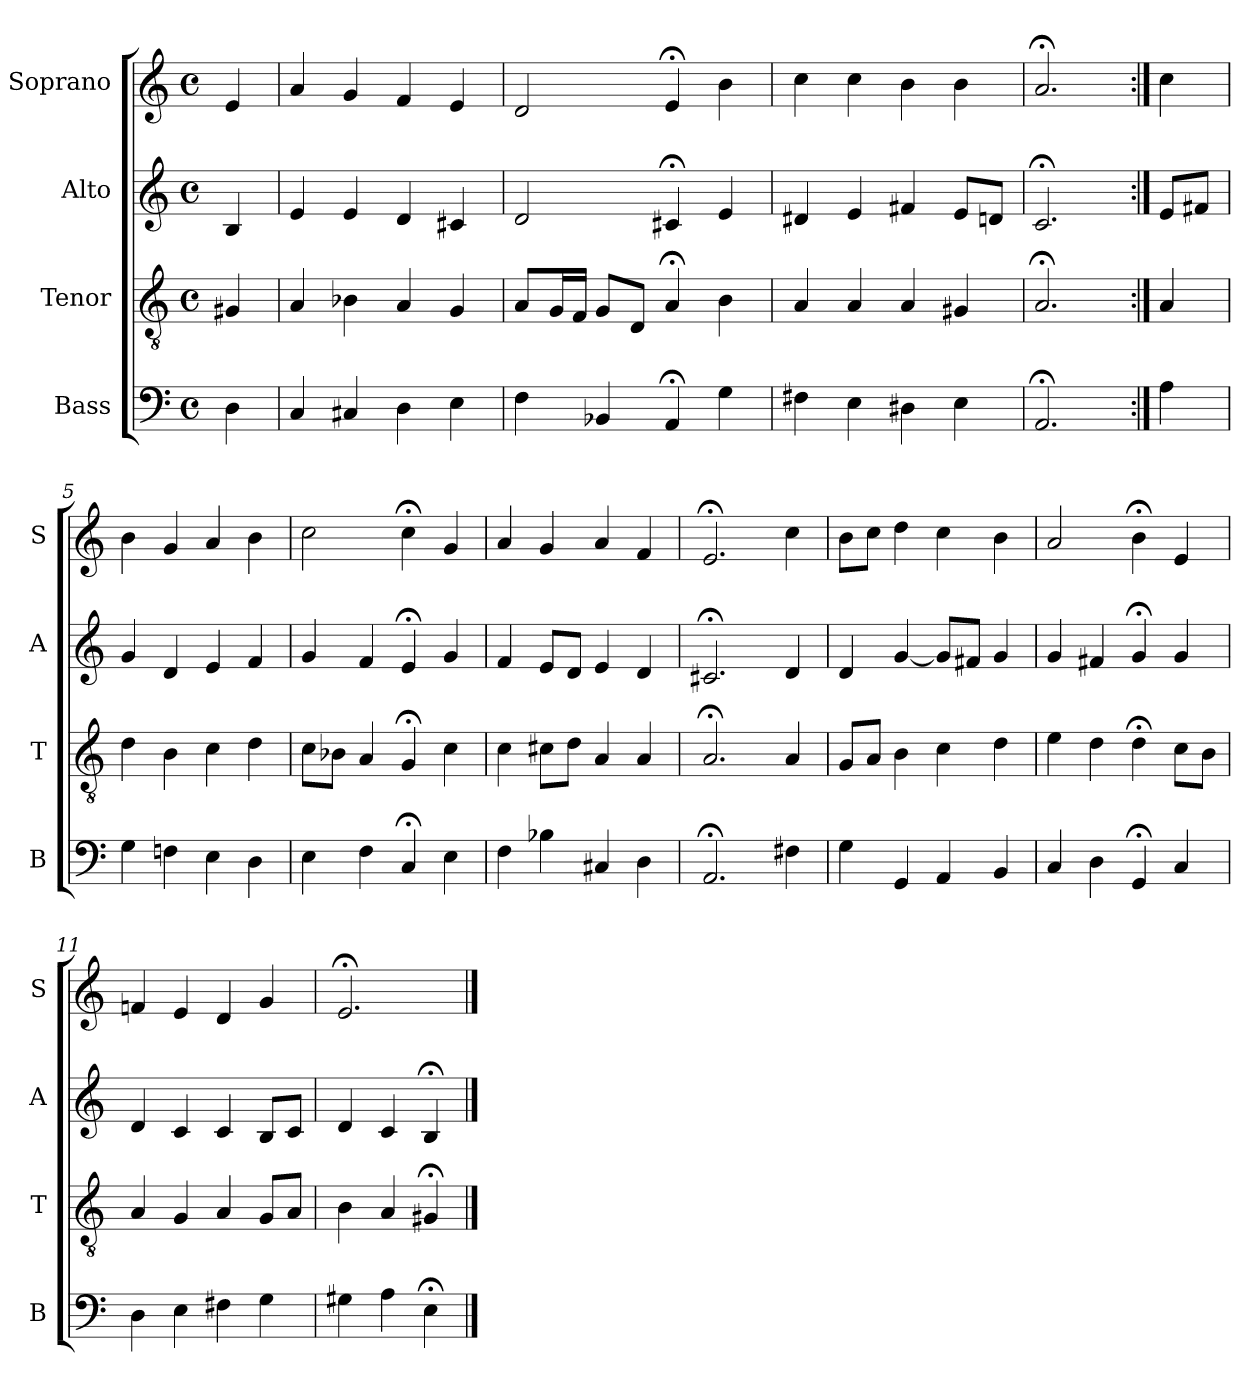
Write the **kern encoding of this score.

**kern	**kern	**kern	**kern
*part4	*part3	*part2	*part1
*staff4	*staff3	*staff2	*staff1
*I"Bass	*I"Tenor	*I"Alto	*I"Soprano
*I'B	*I'T	*I'A	*I'S
*clefF4	*clefGv2	*clefG2	*clefG2
*k[]	*k[]	*k[]	*k[]
*a:	*a:	*a:	*a:
*M4/4	*M4/4	*M4/4	*M4/4
*met(c)	*met(c)	*met(c)	*met(c)
*MM100	*MM100	*MM100	*MM100
=	=	=	=
4Di	4G#Xi	4Bi	4ei
=1	=1	=1	=1
4C	4A	4e	4a
4C#X	4B-X	4e	4g
4D	4A	4d	4f
4E	4G	4c#X	4e
=2	=2	=2	=2
4F	8AL	2d	2d
.	16GL	.	.
.	16FJJ	.	.
4BB-X	8GL	.	.
.	8DJ	.	.
4AA;<	4A;<	4c#X;<	4e;<
4G	4B	4e	4b
=3	=3	=3	=3
4F#X	4A	4d#X	4cc
4E	4A	4e	4cc
4D#X	4A	4f#X	4b
4E	4G#X	8eL	4b
.	.	8dnJ	.
=4	=4	=4	=4
2.AA;<	2.A;<	2.c;<	2.a;<
=:|!	=:|!	=:|!	=:|!
4A	4A	8eL	4cc
.	.	8f#XJ	.
=5	=5	=5	=5
4G	4d	4g	4b
4Fni	4Bi	4di	4gi
4E	4c	4e	4a
4D	4d	4f	4b
=6	=6	=6	=6
4E	8cL	4g	2cc
.	8B-XJ	.	.
4F	4A	4f	.
4C;<	4G;<	4e;<	4cc;<
4E	4c	4g	4g
=7	=7	=7	=7
4F	4c	4f	4a
4B-X	8c#XL	8eL	4g
.	8dJ	8dJ	.
4C#X	4A	4e	4a
4D	4A	4d	4f
=8	=8	=8	=8
2.AA;<	2.A;<	2.c#X;<	2.e;<
4F#X	4A	4d	4cc
=9	=9	=9	=9
4G	8GL	4d	8bL
.	8AJ	.	8ccJ
4GG	4B	[4g	4dd
4AA	4c	8gL]	4cc
.	.	8f#XJ	.
4BB	4d	4g	4b
=10	=10	=10	=10
4C	4e	4g	2a
4D	4d	4f#X	.
4GG;<	4d;<	4g;<	4b;<
4C	8cL	4g	4e
.	8BJ	.	.
=11	=11	=11	=11
4D	4A	4d	4fn
4E	4G	4c	4e
4F#X	4A	4c	4d
4G	8GL	8BL	4g
.	8AJ	8cJ	.
=12	=12	=12	=12
4G#X	4B	4d	2.e;<
4A	4A	4c	.
4E;<	4G#X;<	4B;<	.
==	==	==	==
*-	*-	*-	*-
